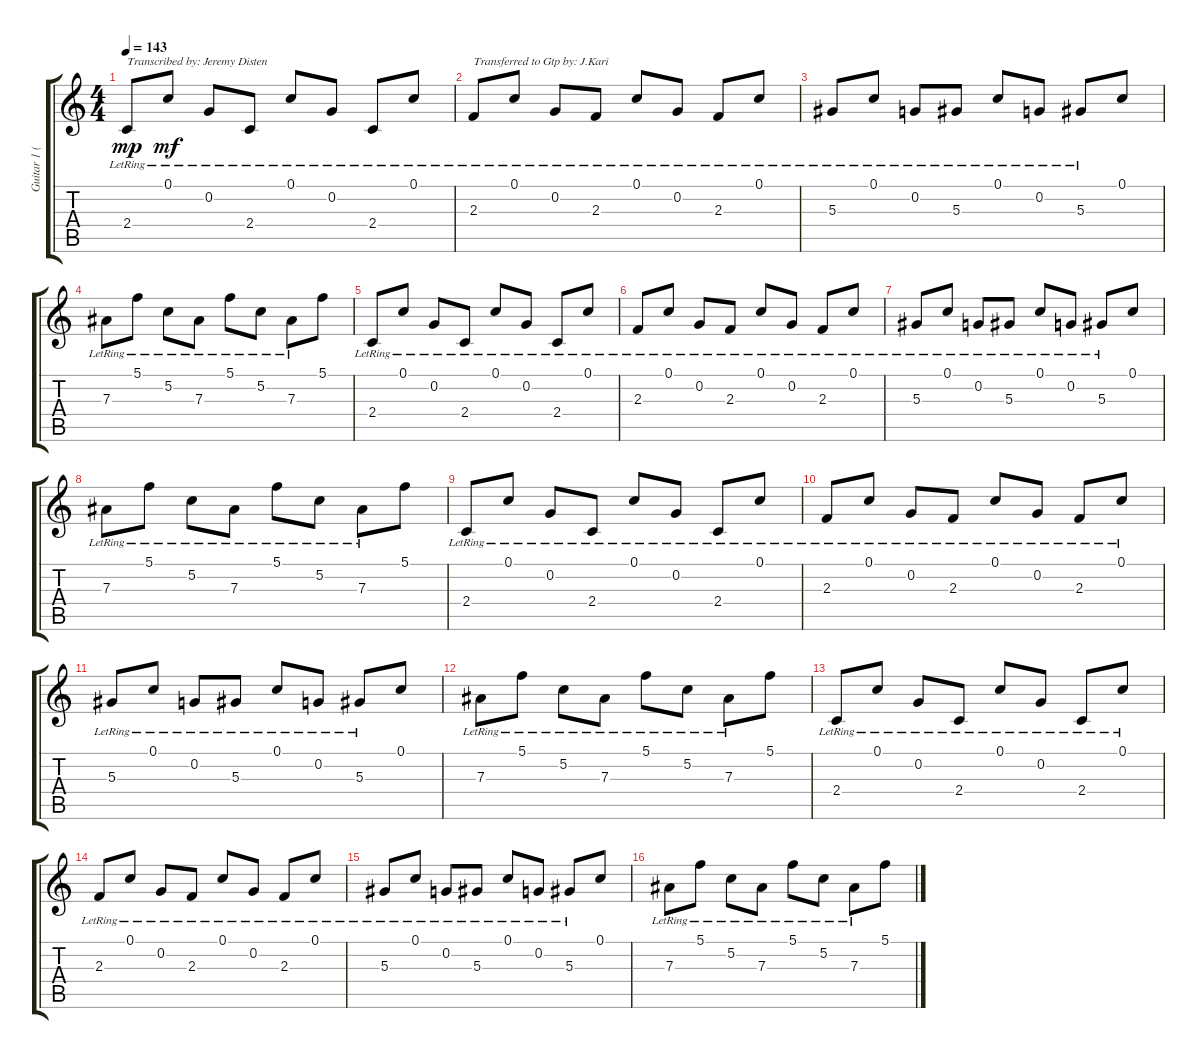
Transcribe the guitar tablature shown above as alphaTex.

\track ("Guitar 1 (Lead)" "Guitar 1 (") {instrument distortionguitar}
\staff {score tabs}
\tuning (C4 G3 Eb3 Bb2 F2 C2) {hide}
\ts (4 4)
\tempo 143
\clef g2
\ks c
2.4{lr}.8{txt "Transcribed by: Jeremy Disten" dy mp instrument acousticguitarsteel} 0.1{lr}.8{dy mf} 0.2{lr}.8 2.4{lr}.8 0.1{lr}.8 0.2{lr}.8 2.4{lr}.8 0.1{lr}.8 |
2.3{lr}.8{txt "Transferred to Gtp by: J.Kari"} 0.1{lr}.8 0.2{lr}.8 2.3{lr}.8 0.1{lr}.8 0.2{lr}.8 2.3{lr}.8 0.1{lr}.8 |
5.3{lr}.8 0.1{lr}.8 0.2{lr}.8 5.3{lr}.8 0.1{lr}.8 0.2{lr}.8 5.3{lr}.8 0.1.8 |
7.3{lr}.8 5.1{lr}.8 5.2{lr}.8 7.3{lr}.8 5.1{lr}.8 5.2{lr}.8 7.3{lr}.8 5.1.8 |
2.4{lr}.8 0.1{lr}.8 0.2{lr}.8 2.4{lr}.8 0.1{lr}.8 0.2{lr}.8 2.4{lr}.8 0.1{lr}.8 |
2.3{lr}.8 0.1{lr}.8 0.2{lr}.8 2.3{lr}.8 0.1{lr}.8 0.2{lr}.8 2.3{lr}.8 0.1{lr}.8 |
5.3{lr}.8 0.1{lr}.8 0.2{lr}.8 5.3{lr}.8 0.1{lr}.8 0.2{lr}.8 5.3{lr}.8 0.1.8 |
7.3{lr}.8 5.1{lr}.8 5.2{lr}.8 7.3{lr}.8 5.1{lr}.8 5.2{lr}.8 7.3{lr}.8 5.1.8 |
2.4{lr}.8 0.1{lr}.8 0.2{lr}.8 2.4{lr}.8 0.1{lr}.8 0.2{lr}.8 2.4{lr}.8 0.1{lr}.8 |
2.3{lr}.8 0.1{lr}.8 0.2{lr}.8 2.3{lr}.8 0.1{lr}.8 0.2{lr}.8 2.3{lr}.8 0.1{lr}.8 |
5.3{lr}.8 0.1{lr}.8 0.2{lr}.8 5.3{lr}.8 0.1{lr}.8 0.2{lr}.8 5.3{lr}.8 0.1.8 |
7.3{lr}.8 5.1{lr}.8 5.2{lr}.8 7.3{lr}.8 5.1{lr}.8 5.2{lr}.8 7.3{lr}.8 5.1.8 |
2.4{lr}.8 0.1{lr}.8 0.2{lr}.8 2.4{lr}.8 0.1{lr}.8 0.2{lr}.8 2.4{lr}.8 0.1{lr}.8 |
2.3{lr}.8 0.1{lr}.8 0.2{lr}.8 2.3{lr}.8 0.1{lr}.8 0.2{lr}.8 2.3{lr}.8 0.1{lr}.8 |
5.3{lr}.8 0.1{lr}.8 0.2{lr}.8 5.3{lr}.8 0.1{lr}.8 0.2{lr}.8 5.3{lr}.8 0.1.8 |
7.3{lr}.8 5.1{lr}.8 5.2{lr}.8 7.3{lr}.8 5.1{lr}.8 5.2{lr}.8 7.3{lr}.8 5.1.8
